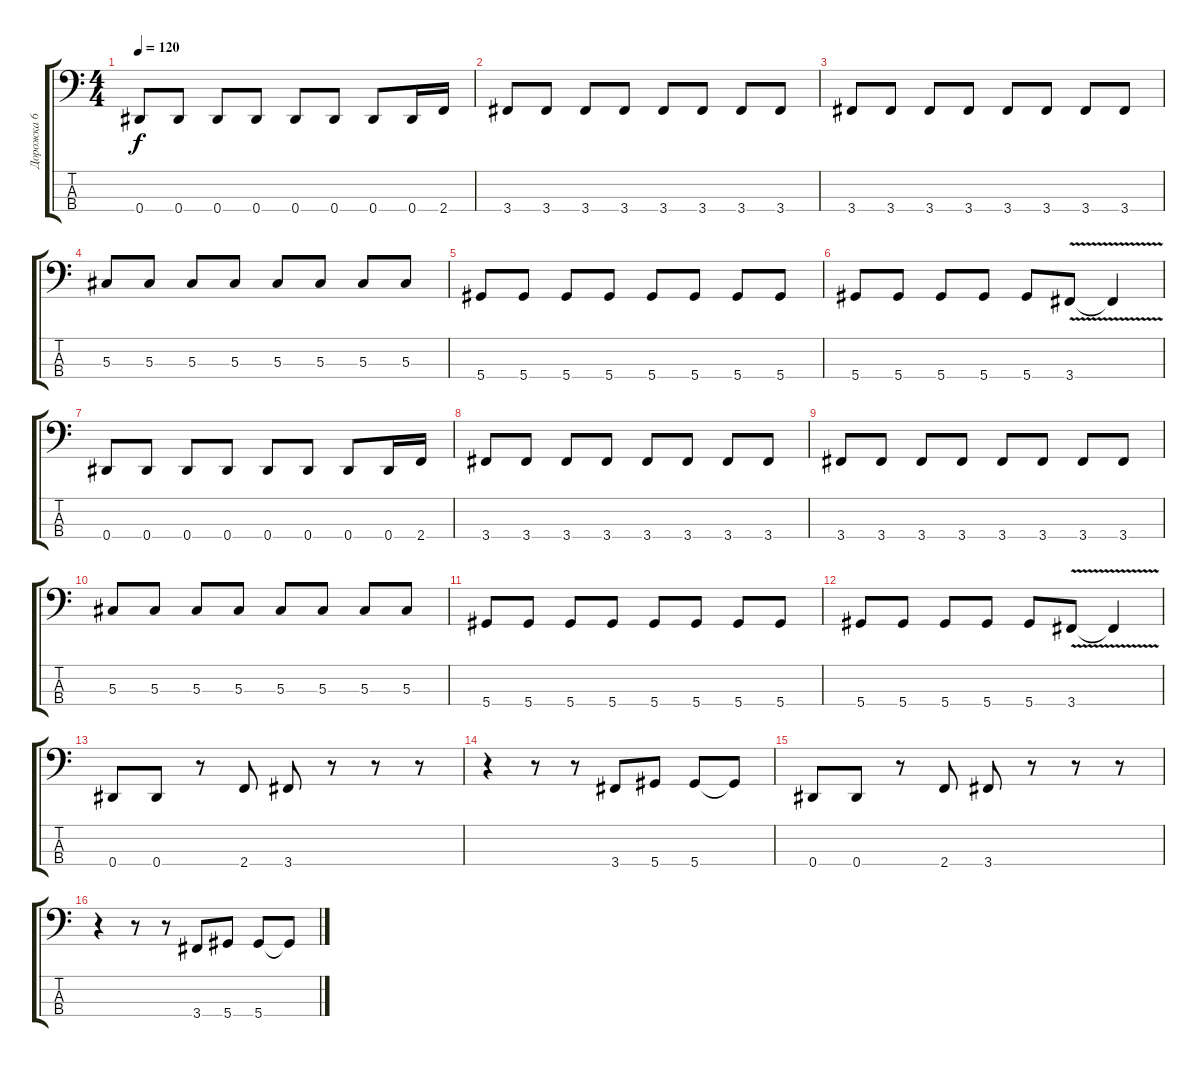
\track ("Дорожка 6" "Дорожка 6") {instrument electricbassfinger}
\staff {score tabs}
\tuning (Gb2 Db2 Ab1 Eb1) {hide}
\ts (4 4)
\tempo 120
\clef f4
\ks c
0.4.8{dy f} 0.4.8 0.4.8 0.4.8 0.4.8 0.4.8 0.4.8 0.4.16 2.4.16 |
3.4.8 3.4.8 3.4.8 3.4.8 3.4.8 3.4.8 3.4.8 3.4.8 |
3.4.8 3.4.8 3.4.8 3.4.8 3.4.8 3.4.8 3.4.8 3.4.8 |
5.3.8 5.3.8 5.3.8 5.3.8 5.3.8 5.3.8 5.3.8 5.3.8 |
5.4.8 5.4.8 5.4.8 5.4.8 5.4.8 5.4.8 5.4.8 5.4.8 |
5.4.8 5.4.8 5.4.8 5.4.8 5.4.8 3.4{v}.8 3.4{t}.4 |
0.4.8 0.4.8 0.4.8 0.4.8 0.4.8 0.4.8 0.4.8 0.4.16 2.4.16 |
3.4.8 3.4.8 3.4.8 3.4.8 3.4.8 3.4.8 3.4.8 3.4.8 |
3.4.8 3.4.8 3.4.8 3.4.8 3.4.8 3.4.8 3.4.8 3.4.8 |
5.3.8 5.3.8 5.3.8 5.3.8 5.3.8 5.3.8 5.3.8 5.3.8 |
5.4.8 5.4.8 5.4.8 5.4.8 5.4.8 5.4.8 5.4.8 5.4.8 |
5.4.8 5.4.8 5.4.8 5.4.8 5.4.8 3.4{v}.8 3.4{t}.4 |
0.4.8 0.4.8 r.8 2.4.8 3.4.8 r.8 r.8 r.8 |
r.4 r.8 r.8 3.4.8 5.4.8 5.4.8 5.4{t}.8 |
0.4.8 0.4.8 r.8 2.4.8 3.4.8 r.8 r.8 r.8 |
r.4 r.8 r.8 3.4.8 5.4.8 5.4.8 5.4{t}.8
